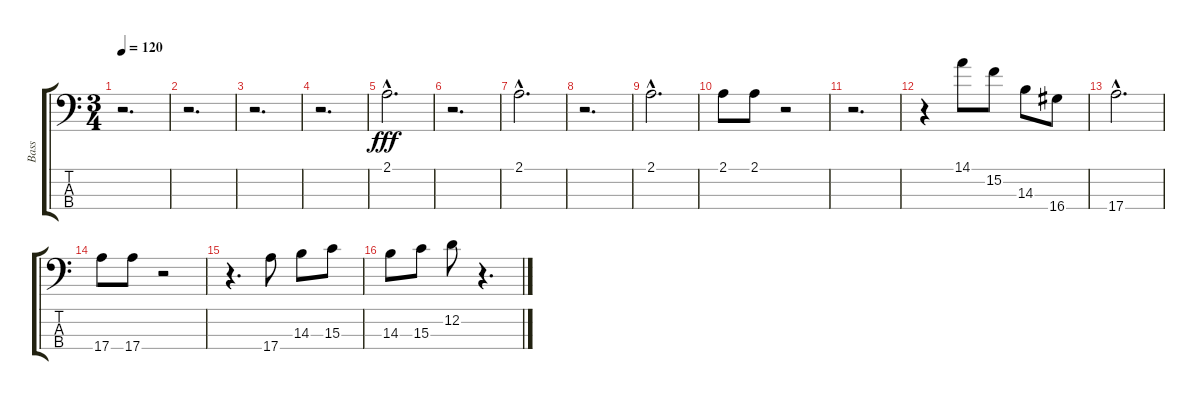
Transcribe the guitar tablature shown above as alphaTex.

\track ("Bass" "Bass") {instrument acousticbass}
\staff {score tabs}
\tuning (G2 D2 A1 E1) {hide}
\ts (3 4)
\tempo 120
\clef f4
\ks c
r.2{d dy fff instrument acousticbass} |
r.2{d} |
r.2{d} |
r.2{d} |
2.1{hac}.2{d} |
r.2{d} |
2.1{hac}.2{d} |
r.2{d} |
2.1{hac}.2{d} |
2.1.8 2.1.8 r.2 |
r.2{d} |
r.4 14.1.8 15.2.8 14.3.8 16.4.8 |
17.4{hac}.2{d} |
17.4.8 17.4.8 r.2 |
r.4{d} 17.4.8 14.3.8 15.3.8 |
14.3.8 15.3.8 12.2.8 r.4{d}
